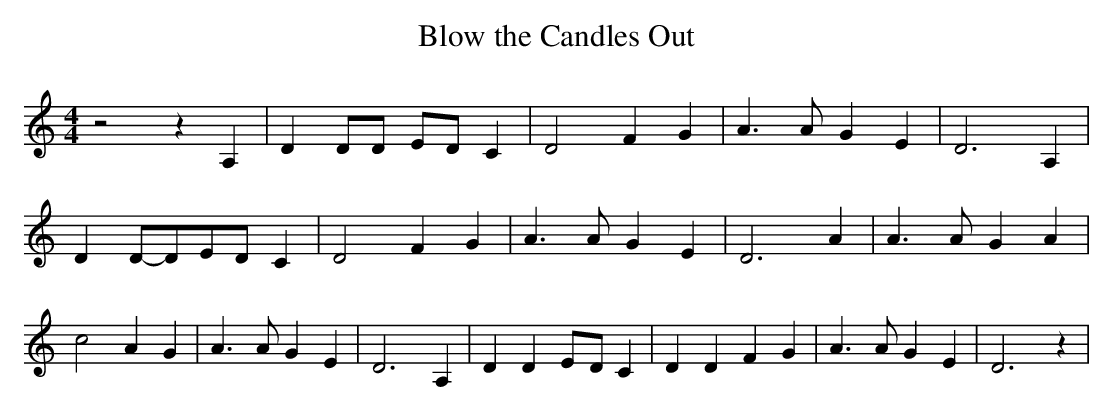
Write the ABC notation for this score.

X:1
T:Blow the Candles Out
M:4/4
L:1/4
K:C
 z2 z A,| D D/2D/2 E/2D/2 C| D2 F G| A3/2 A/2 G E| D3 A,| DD/2-D/2E/2-D/2 C|\
 D2 F G| A3/2 A/2 G E| D3 A| A3/2 A/2 G A| c2 A G| A3/2 A/2 G E| D3 A,|\
 D DE/2-D/2 C| D D F G| A3/2 A/2 G E| D3 z|
